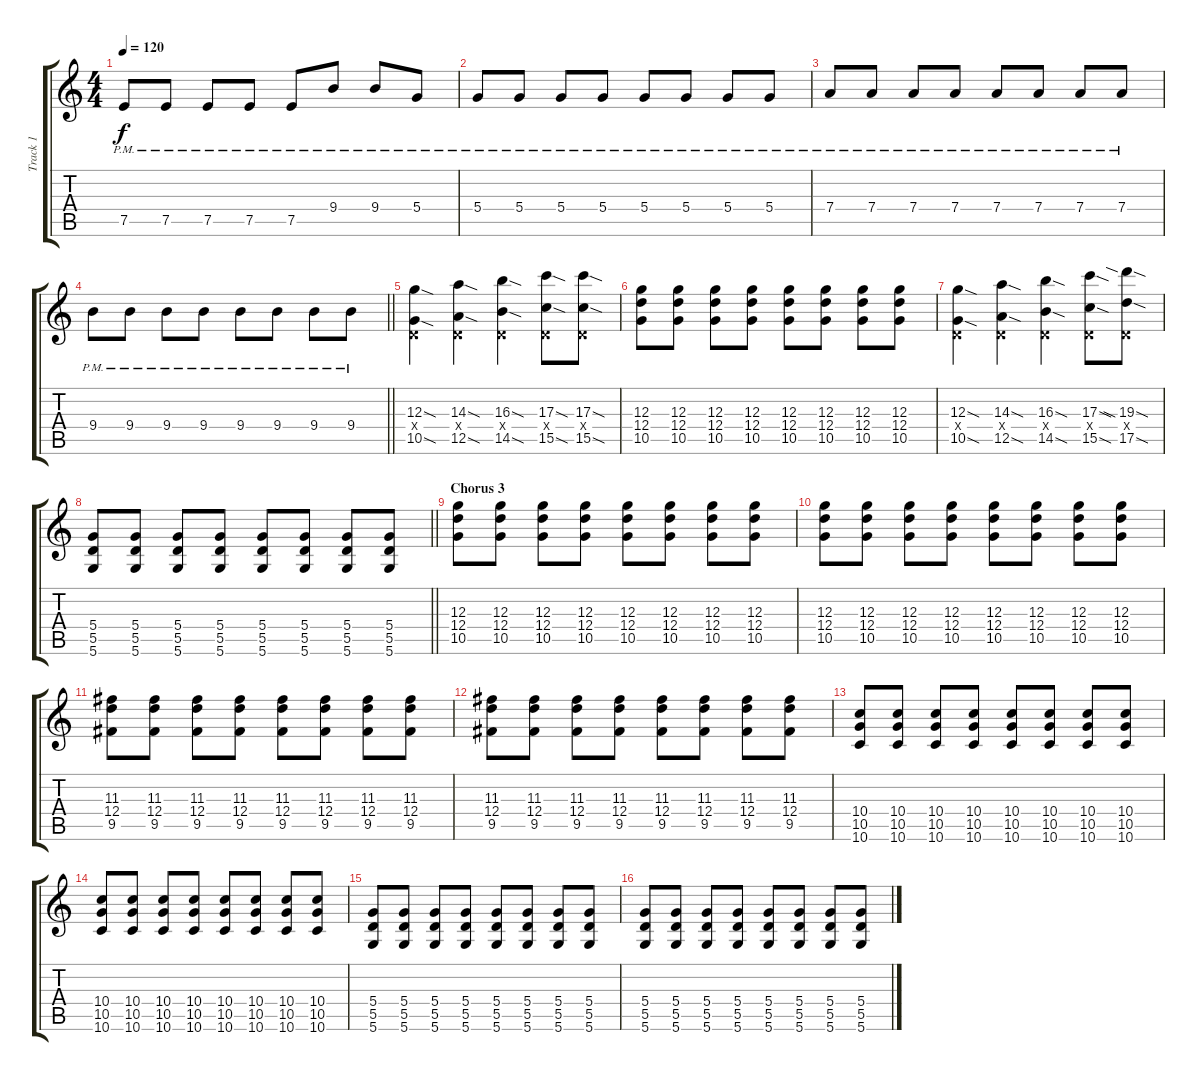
\track ("Track 1" "Track 1") {instrument distortionguitar}
\staff {score tabs}
\tuning (E4 B3 G3 D3 A2 D2) {hide}
\ts (4 4)
\tempo 120
\clef g2
\ks c
7.5{pm}.8{dy f} 7.5{pm}.8 7.5{pm}.8 7.5{pm}.8 7.5{pm}.8 9.4{pm}.8 9.4{pm}.8 5.4{pm}.8 |
5.4{pm}.8 5.4{pm}.8 5.4{pm}.8 5.4{pm}.8 5.4{pm}.8 5.4{pm}.8 5.4{pm}.8 5.4{pm}.8 |
7.4{pm}.8 7.4{pm}.8 7.4{pm}.8 7.4{pm}.8 7.4{pm}.8 7.4{pm}.8 7.4{pm}.8 7.4{pm}.8 |
\barLineRight lightlight
9.4{pm}.8 9.4{pm}.8 9.4{pm}.8 9.4{pm}.8 9.4{pm}.8 9.4{pm}.8 9.4{pm}.8 9.4{pm}.8 |
(12.3{sod} 0.4{x} 10.5{sod}).4 (14.3{sod} 0.4{x} 12.5{sod}).4 (16.3{sod} 0.4{x} 14.5{sod}).4 (17.3{sod} 0.4{x} 15.5{sod}).8 (17.3{sod} 0.4{x} 15.5{sod}).8 |
(12.3 12.4 10.5).8 (12.3 12.4 10.5).8 (12.3 12.4 10.5).8 (12.3 12.4 10.5).8 (12.3 12.4 10.5).8 (12.3 12.4 10.5).8 (12.3 12.4 10.5).8 (12.3 12.4 10.5).8 |
(12.3{sod} 0.4{x} 10.5{sod}).4 (14.3{sod} 0.4{x} 12.5{sod}).4 (16.3{sod} 0.4{x} 14.5{sod}).4 (17.3{sod} 0.4{x} 15.5{sod}).8 (19.3{sia sod} 0.4{x} 17.5{sod}).8 |
\barLineRight lightlight
(5.4 5.5 5.6).8 (5.4 5.5 5.6).8 (5.4 5.5 5.6).8 (5.4 5.5 5.6).8 (5.4 5.5 5.6).8 (5.4 5.5 5.6).8 (5.4 5.5 5.6).8 (5.4 5.5 5.6).8 |
\section ("" "Chorus 3")
(12.3 12.4 10.5).8 (12.3 12.4 10.5).8 (12.3 12.4 10.5).8 (12.3 12.4 10.5).8 (12.3 12.4 10.5).8 (12.3 12.4 10.5).8 (12.3 12.4 10.5).8 (12.3 12.4 10.5).8 |
(12.3 12.4 10.5).8 (12.3 12.4 10.5).8 (12.3 12.4 10.5).8 (12.3 12.4 10.5).8 (12.3 12.4 10.5).8 (12.3 12.4 10.5).8 (12.3 12.4 10.5).8 (12.3 12.4 10.5).8 |
(11.3 12.4 9.5).8 (11.3 12.4 9.5).8 (11.3 12.4 9.5).8 (11.3 12.4 9.5).8 (11.3 12.4 9.5).8 (11.3 12.4 9.5).8 (11.3 12.4 9.5).8 (11.3 12.4 9.5).8 |
(11.3 12.4 9.5).8 (11.3 12.4 9.5).8 (11.3 12.4 9.5).8 (11.3 12.4 9.5).8 (11.3 12.4 9.5).8 (11.3 12.4 9.5).8 (11.3 12.4 9.5).8 (11.3 12.4 9.5).8 |
(10.4 10.5 10.6).8 (10.4 10.5 10.6).8 (10.4 10.5 10.6).8 (10.4 10.5 10.6).8 (10.4 10.5 10.6).8 (10.4 10.5 10.6).8 (10.4 10.5 10.6).8 (10.4 10.5 10.6).8 |
(10.4 10.5 10.6).8 (10.4 10.5 10.6).8 (10.4 10.5 10.6).8 (10.4 10.5 10.6).8 (10.4 10.5 10.6).8 (10.4 10.5 10.6).8 (10.4 10.5 10.6).8 (10.4 10.5 10.6).8 |
(5.4 5.5 5.6).8 (5.4 5.5 5.6).8 (5.4 5.5 5.6).8 (5.4 5.5 5.6).8 (5.4 5.5 5.6).8 (5.4 5.5 5.6).8 (5.4 5.5 5.6).8 (5.4 5.5 5.6).8 |
(5.4 5.5 5.6).8 (5.4 5.5 5.6).8 (5.4 5.5 5.6).8 (5.4 5.5 5.6).8 (5.4 5.5 5.6).8 (5.4 5.5 5.6).8 (5.4 5.5 5.6).8 (5.4 5.5 5.6).8
